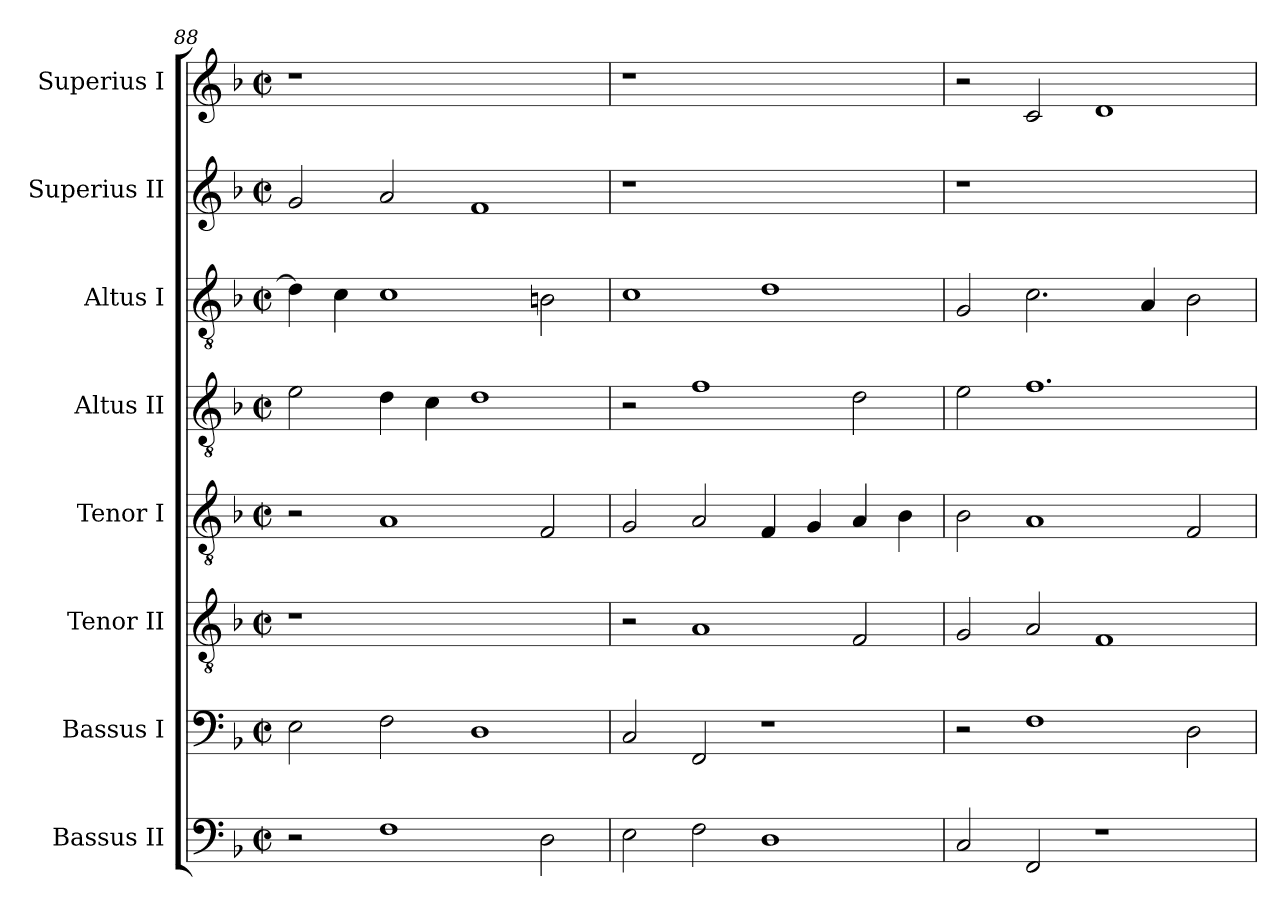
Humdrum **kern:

**kern	**kern	**kern	**kern	**kern	**kern	**kern	**kern
*part8	*part7	*part6	*part5	*part4	*part3	*part2	*part1
*staff8	*staff7	*staff6	*staff5	*staff4	*staff3	*staff2	*staff1
*I"Bassus II	*I"Bassus I	*I"Tenor II	*I"Tenor I	*I"Altus II	*I"Altus I	*I"Superius II	*I"Superius I
*I'B.	*I'B.	*I'T.	*I'T.	*	*	*I'S.	*I'S.
!!LO:PB:g=z
*clefF4	*clefF4	*clefGv2	*clefGv2	*clefGv2	*clefGv2	*clefG2	*clefG2
*	*	*ITrd7c12	*ITrd7c12	*ITrd7c12	*ITrd7c12	*	*
*k[b-]	*k[b-]	*k[b-]	*k[b-]	*k[b-]	*k[b-]	*k[b-]	*k[b-]
*F:	*F:	*F:	*F:	*F:	*F:	*F:	*F:
*M2/2	*M2/2	*M2/2	*M2/2	*M2/2	*M2/2	*M2/2	*M2/2
*met(c|)	*met(c|)	*met(c|)	*met(c|)	*met(c|)	*met(c|)	*met(c|)	*met(c|)
=88	=88	=88	=88	=88	=88	=88	=88
!	!	!LO:N:vis=1	!	!	!	!	!LO:N:vis=1
2r	2Ei\	1r	2r	2Ei\	4Di\]	2gi/	1r
.	.	.	.	.	4Ci\	.	.
1Fi	2Fi\	.	1AAi	4Di\	1Ci	2ai/	.
.	.	.	.	4Ci\	.	.	.
.	1Di	1ryy	.	1Di	.	1fi	1ryy
2Di\	.	.	2FFi/	.	2BBni\	.	.
=89	=89	=89	=89	=89	=89	=89	=89
!	!	!	!	!	!	!LO:N:vis=1	!LO:N:vis=1
2Ei\	2Ci/	2r	2GGi/	2r	1Ci	1r	1r
2Fi\	2FFi/	1AAi	2AAi/	1Fi	.	.	.
1Di	1r	.	4FFi/	.	1Di	1ryy	1ryy
.	.	.	4GGi/	.	.	.	.
.	.	2FFi/	4AAi/	2Di\	.	.	.
.	.	.	4BB-i\	.	.	.	.
=90	=90	=90	=90	=90	=90	=90	=90
!	!	!	!	!	!	!LO:N:vis=1	!
2Ci/	2r	2GGi/	2BB-i\	2Ei\	2GGi/	1r	2r
2FFi/	1Fi	2AAi/	1AAi	1.Fi	2.Ci\	.	2ci/
1r	.	1FFi	.	.	.	1ryy	1di
.	.	.	.	.	4AAi/	.	.
.	2Di\	.	2FFi/	.	2BB-i\	.	.
=	=	=	=	=	=	=	=
*-	*-	*-	*-	*-	*-	*-	*-
